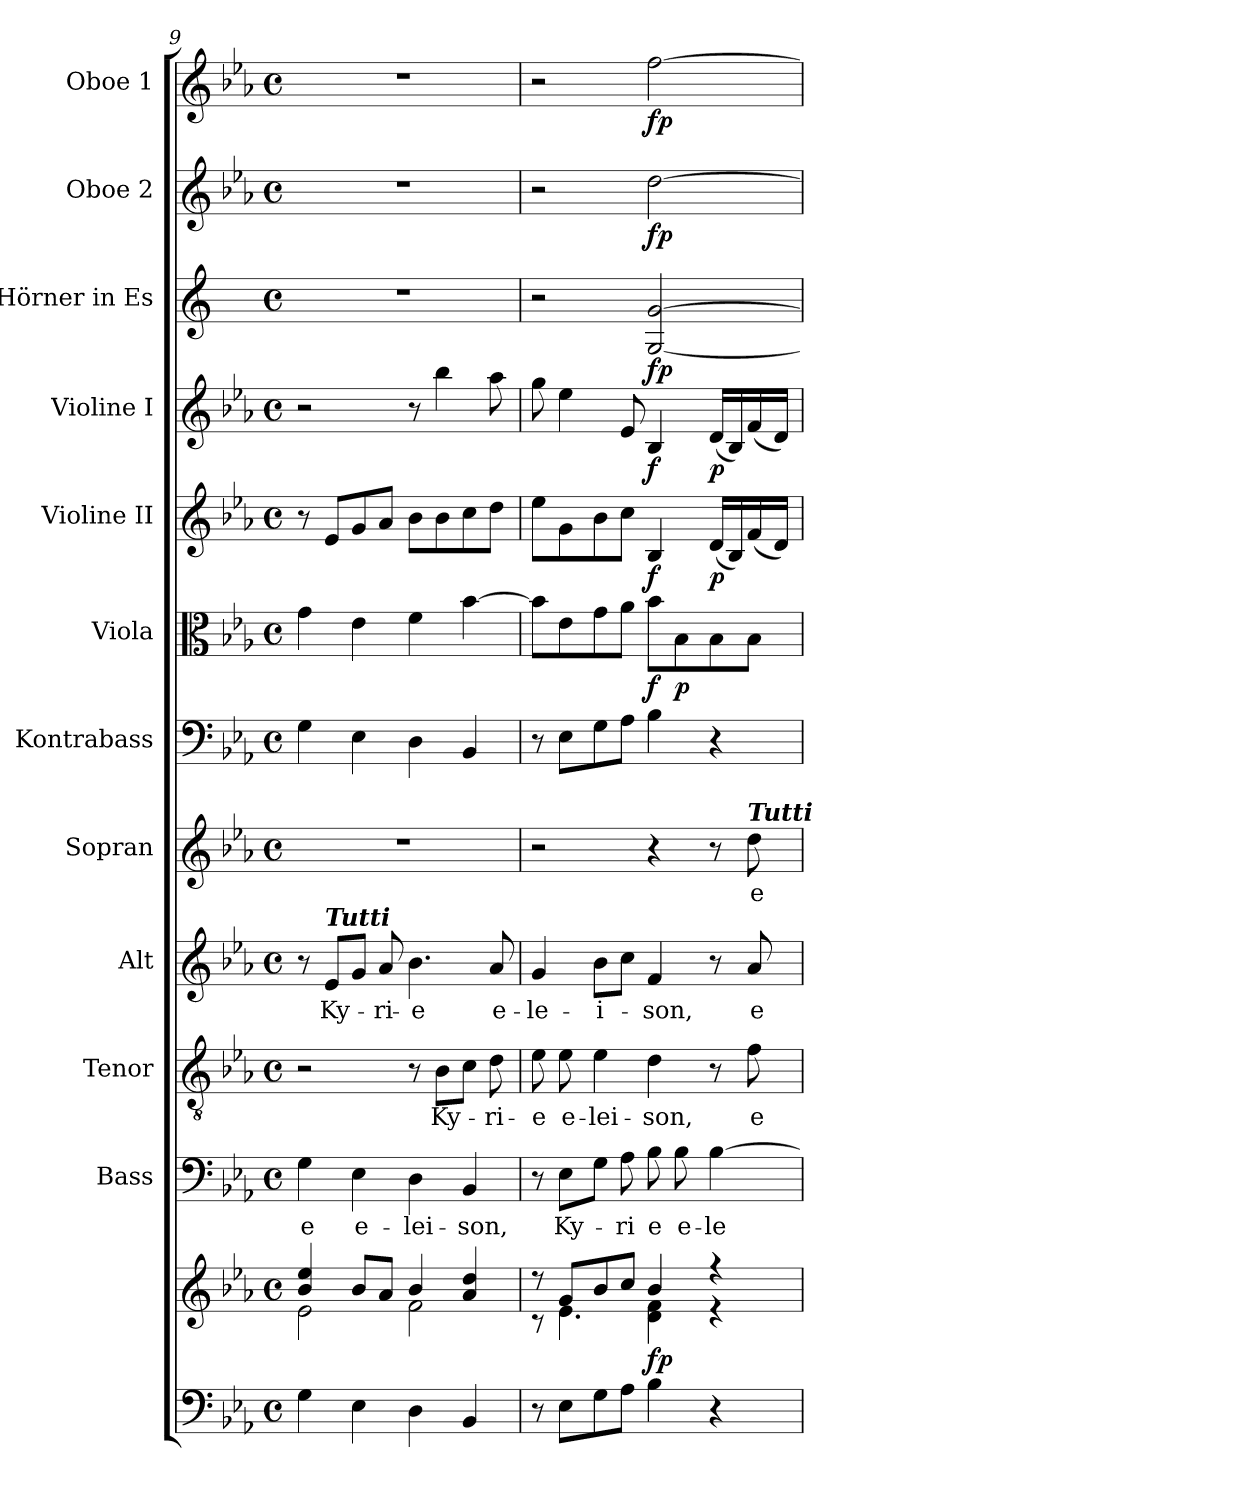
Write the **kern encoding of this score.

**kern	**kern	**dynam	**kern	**text	**kern	**text	**kern	**text	**kern	**text	**kern	**kern	**dynam	**kern	**dynam	**kern	**dynam	**kern	**dynam	**kern	**dynam	**kern	**dynam
*part12	*part12	*part12	*part11	*part11	*part10	*part10	*part9	*part9	*part8	*part8	*part7	*part6	*part6	*part5	*part5	*part4	*part4	*part3	*part3	*part2	*part2	*part1	*part1
*staff13	*staff12	*staff12/13	*staff11	*staff11	*staff10	*staff10	*staff9	*staff9	*staff8	*staff8	*staff7	*staff6	*staff6	*staff5	*staff5	*staff4	*staff4	*staff3	*staff3	*staff2	*staff2	*staff1	*staff1
*	*	*	*I"Bass	*	*I"Tenor	*	*I"Alt	*	*I"Sopran	*	*I"Kontrabass	*I"Viola	*	*I"Violine II	*	*I"Violine I	*	*I"Hörner in Es	*	*I"Oboe 2	*	*I"Oboe 1	*
*	*	*	*I'B.	*	*I'T.	*	*I'A.	*	*I'S.	*	*I'Kb.	*I'Vla.	*	*I'Vl. II	*	*I'Vl. I	*	*	*	*I'Ob. 2	*	*I'Ob. 1	*
!!LO:PB:g=z
*clefF4	*clefG2	*	*clefF4	*	*clefGv2	*	*clefG2	*	*clefG2	*	*clefF4	*clefC3	*	*clefG2	*	*clefG2	*	*clefG2	*	*clefG2	*	*clefG2	*
*	*	*	*	*	*	*	*	*	*	*	*ITrd7c12	*	*	*	*	*	*	*ITrd5c9	*	*	*	*	*
*k[b-e-a-]	*k[b-e-a-]	*	*k[b-e-a-]	*	*k[b-e-a-]	*	*k[b-e-a-]	*	*k[b-e-a-]	*	*k[b-e-a-]	*k[b-e-a-]	*	*k[b-e-a-]	*	*k[b-e-a-]	*	*k[b-e-a-]	*	*k[b-e-a-]	*	*k[b-e-a-]	*
*E-:	*E-:	*	*E-:	*	*E-:	*	*E-:	*	*E-:	*	*E-:	*E-:	*	*E-:	*	*E-:	*	*E-:	*	*E-:	*	*E-:	*
*M4/4	*M4/4	*	*M4/4	*	*M4/4	*	*M4/4	*	*M4/4	*	*M4/4	*M4/4	*	*M4/4	*	*M4/4	*	*M4/4	*	*M4/4	*	*M4/4	*
*met(c)	*met(c)	*	*met(c)	*	*met(c)	*	*met(c)	*	*met(c)	*	*met(c)	*met(c)	*	*met(c)	*	*met(c)	*	*met(c)	*	*met(c)	*	*met(c)	*
=9	=9	=9	=9	=9	=9	=9	=9	=9	=9	=9	=9	=9	=9	=9	=9	=9	=9	=9	=9	=9	=9	=9	=9
*	*^	*	*	*	*	*	*	*	*	*	*	*	*	*	*	*	*	*	*	*	*	*	*
!	!	!	!	!	!LO:LY:b	!	!	!	!	!	!	!	!	!	!	!	!	!	!	!	!	!	!	!
4G\	4b-/ 4ee-/	2e-\	.	4G\	-e	2r	.	8r	.	1r	.	4GG\	4g\	.	8r	.	2r	.	1r	.	1r	.	1r	.
!	!	!	!	!	!	!	!	!LO:TX:a:Bi:t=Tutti	!	!	!	!	!	!	!	!	!	!	!	!	!	!	!	!
!	!	!	!	!	!	!	!	!	!LO:LY:b	!	!	!	!	!	!	!	!	!	!	!	!	!	!	!
.	.	.	.	.	.	.	.	8e-/L	Ky-	.	.	.	.	.	8e-/L	.	.	.	.	.	.	.	.	.
!	!	!	!	!	!LO:LY:b	!	!	!	!	!	!	!	!	!	!	!	!	!	!	!	!	!	!	!
4E-\	8b-/L	.	.	4E-\	e-	.	.	8g/J	.	.	.	4EE-\	4e-\	.	8g/	.	.	.	.	.	.	.	.	.
!	!	!	!	!	!	!	!	!	!LO:LY:b	!	!	!	!	!	!	!	!	!	!	!	!	!	!	!
.	8a-/J	.	.	.	.	.	.	8a-/	-ri-	.	.	.	.	.	8a-/J	.	.	.	.	.	.	.	.	.
!	!	!	!	!	!LO:LY:b	!	!	!	!LO:LY:b	!	!	!	!	!	!	!	!	!	!	!	!	!	!	!
4D\	4b-/	2f\	.	4D\	-lei-	8r	.	4.b-\	-e	.	.	4DD\	4f\	.	8b-\L	.	8r	.	.	.	.	.	.	.
!	!	!	!	!	!	!	!LO:LY:b	!	!	!	!	!	!	!	!	!	!	!	!	!	!	!	!	!
.	.	.	.	.	.	8B-\L	Ky-	.	.	.	.	.	.	.	8b-\	.	4bb-\	.	.	.	.	.	.	.
!	!	!	!	!	!LO:LY:b	!	!	!	!	!	!	!	!	!	!	!	!	!	!	!	!	!	!	!
4BB-/	4a-/ 4dd/	.	.	4BB-/	-son,	8c\J	.	.	.	.	.	4BBB-/	[4b-\	.	8cc\	.	.	.	.	.	.	.	.	.
!	!	!	!	!	!	!	!LO:LY:b	!	!LO:LY:b	!	!	!	!	!	!	!	!	!	!	!	!	!	!	!
.	.	.	.	.	.	8d\	-ri-	8a-/	e-	.	.	.	.	.	8dd\J	.	8aa-\	.	.	.	.	.	.	.
=10	=10	=10	=10	=10	=10	=10	=10	=10	=10	=10	=10	=10	=10	=10	=10	=10	=10	=10	=10	=10	=10	=10	=10	=10
!	!	!	!	!	!	!	!LO:LY:b	!	!LO:LY:b	!	!	!	!	!	!	!	!	!	!	!	!	!	!	!
8r	8r	8r	.	8r	.	8e-\	-e	4g/	-le-	2r	.	8r	8b-\L]	.	8ee-\L	.	8gg\	.	2r	.	2r	.	2r	.
!	!	!	!	!	!LO:LY:b	!	!LO:LY:b	!	!	!	!	!	!	!	!	!	!	!	!	!	!	!	!	!
8E-\L	8g/L	4.e-\	.	8E-\L	Ky-	8e-\	e-	.	.	.	.	8EE-\L	8e-\	.	8g\	.	4ee-\	.	.	.	.	.	.	.
!	!	!	!	!	!	!	!LO:LY:b	!	!LO:LY:b	!	!	!	!	!	!	!	!	!	!	!	!	!	!	!
8G\	8b-/	.	.	8G\J	.	4e-\	-lei-	8b-\L	-i-	.	.	8GG\	8g\	.	8b-\	.	.	.	.	.	.	.	.	.
!	!	!	!	!	!LO:LY:b	!	!	!	!	!	!	!	!	!	!	!	!	!	!	!	!	!	!	!
8A-\J	8cc/J	.	.	8A-\	-ri	.	.	8cc\J	.	.	.	8AA-\J	8a-\J	.	8cc\J	.	8e-/	.	.	.	.	.	.	.
!	!	!	!LO:DY:b	!	!LO:LY:b	!	!LO:LY:b	!	!LO:LY:b	!	!	!	!	!LO:DY:b	!	!LO:DY:b	!	!LO:DY:b	!	!LO:DY:b	!	!LO:DY:b	!	!LO:DY:b
4B-\	4b-/	4d\ 4f\	fp	8B-\	e	4d\	-son,	4f/	-son,	4r	.	4BB-\	8b-\L	f	4B-/	f	4B-/	f	[2BB-/ [2B-/	fp	[2dd\	fp	[2ff\	fp
!	!	!	!	!	!LO:LY:b	!	!	!	!	!	!	!	!	!LO:DY:b	!	!	!	!	!	!	!	!	!	!
.	.	.	.	8B-\	e-	.	.	.	.	.	.	.	8B-\	p	.	.	.	.	.	.	.	.	.	.
!	!	!	!	!	!LO:LY:b	!	!	!	!	!	!	!	!	!	!	!LO:DY:b	!	!LO:DY:b	!	!	!	!	!	!
4r	4r	4r	.	[4B-\	-le-	8r	.	8r	.	8r	.	4r	8B-\	.	(<16d/LL	p	(<16d/LL	p	.	.	.	.	.	.
.	.	.	.	.	.	.	.	.	.	.	.	.	.	.	16B-/)	.	16B-/)	.	.	.	.	.	.	.
!	!	!	!	!	!	!	!	!	!	!LO:TX:a:Bi:t=Tutti	!	!	!	!	!	!	!	!	!	!	!	!	!	!
!	!	!	!	!	!	!	!LO:LY:b	!	!LO:LY:b	!	!LO:LY:b	!	!	!	!	!	!	!	!	!	!	!	!	!
.	.	.	.	.	.	8f\	e-	8a-/	e-	8dd\	e-	.	8B-\J	.	(<16f/	.	(<16f/	.	.	.	.	.	.	.
.	.	.	.	.	.	.	.	.	.	.	.	.	.	.	16d/JJ)	.	16d/JJ)	.	.	.	.	.	.	.
*	*v	*v	*	*	*	*	*	*	*	*	*	*	*	*	*	*	*	*	*	*	*	*	*	*
=	=	=	=	=	=	=	=	=	=	=	=	=	=	=	=	=	=	=	=	=	=	=	=
*-	*-	*-	*-	*-	*-	*-	*-	*-	*-	*-	*-	*-	*-	*-	*-	*-	*-	*-	*-	*-	*-	*-	*-
